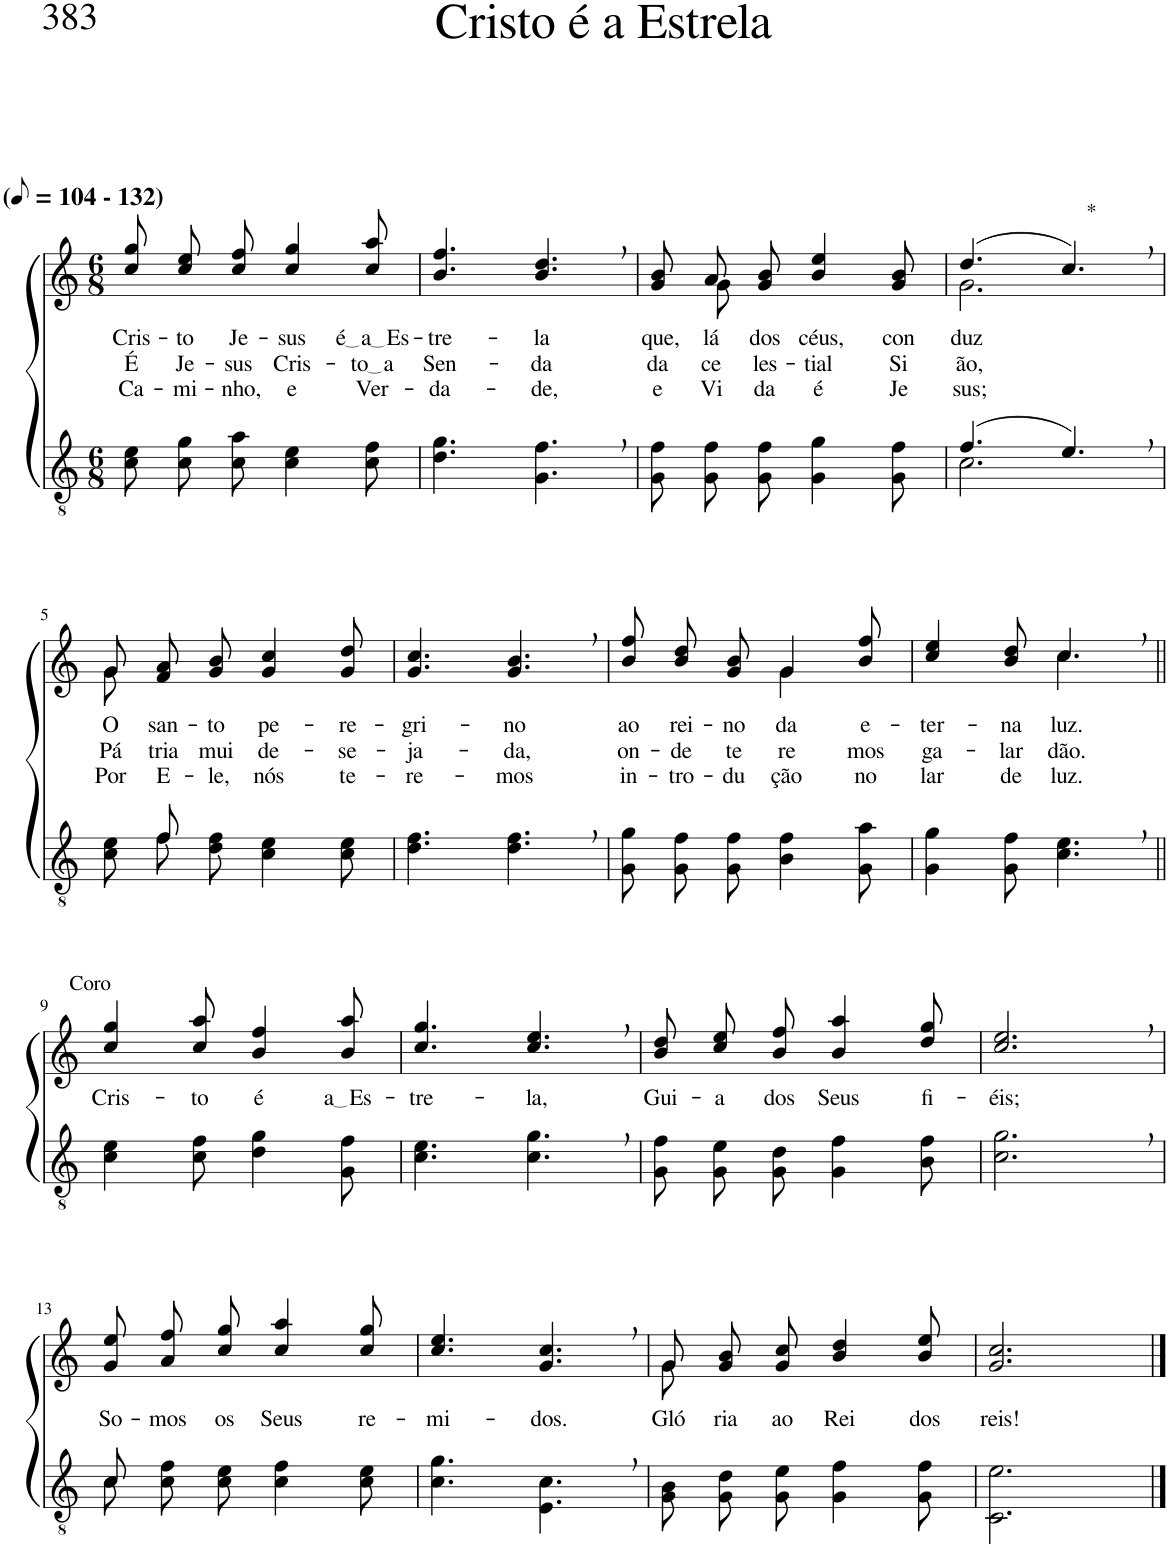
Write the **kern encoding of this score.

**kern	**kern	**text	**text	**text
*part2	*part1	*part1	*part1	*part1
*staff2	*staff1	*staff1	*staff1	*staff1
*I"Parte III e IV	*I"Parte I e II	*	*	*
*clefGv2	*clefG2	*	*	*
*Trd4c7	*Trd4c7	*	*	*
*k[]	*k[]	*	*	*
*M6/8	*M6/8	*	*	*
*MM52	*MM52	*	*	*
=1	=1	=1	=1	=1
!	!LO:TX:a:B:t=(	!	!	!
!	!LO:TX:a:B:t=- 132)	!	!	!
!	!	!LO:LY:b	!LO:LY:b	!LO:LY:b
8c\ 8e\L	8cc\ 8gg\L	Cris-	É	Ca-
!	!	!LO:LY:b	!LO:LY:b	!LO:LY:b
8c\ 8g\	8cc\ 8ee\	-to	Je-	-mi-
!	!	!LO:LY:b	!LO:LY:b	!LO:LY:b
8c\ 8a\J	8cc\ 8ff\J	Je-	-sus	-nho,
!	!	!LO:LY:b	!LO:LY:b	!LO:LY:b
4c\ 4e\	4cc/ 4gg/	-sus	Cris-	e
!	!	!LO:LY:b	!LO:LY:b	!LO:LY:b
8c\ 8f\	8cc/ 8aa/	é a Es	to a	Ver-
=2	=2	=2	=2	=2
!	!	!LO:LY:b	!LO:LY:b	!LO:LY:b
4.d\ 4.g\	4.b/ 4.ff/	-tre-	Sen-	-da-
!	!	!LO:LY:b	!LO:LY:b	!LO:LY:b
4.G\, 4.f\,	4.b/, 4.dd/,	-la	-da	-de,
=3	=3	=3	=3	=3
!	!	!LO:LY:b	!LO:LY:b	!LO:LY:b
*	*^	*	*	*
8G\ 8f\L	8g/ 8b/L	8ryy	que,	da	e
!	!	!	!LO:LY:b	!LO:LY:b	!LO:LY:b
8G\ 8f\	8a/	8g\	lá	ce-	Vi-
!	!	!	!LO:LY:b	!LO:LY:b	!LO:LY:b
8G\ 8f\J	8g/ 8b/J	2ryy	dos	-les-	-da
!	!	!	!LO:LY:b	!LO:LY:b	!LO:LY:b
4G\ 4g\	4b/ 4ee/	.	céus,	-tial	é
!	!	!	!LO:LY:b	!LO:LY:b	!LO:LY:b
8G\ 8f\	8g/ 8b/	.	con-	Si-	Je-
=4	=4	=4	=4	=4	=4
*^	*	*	*	*	*
!	!	!	!	!LO:LY:b	!LO:LY:b	!LO:LY:b
(4.f/	2.c\	(4.dd/	2.g\	-duz	-ão,	-sus;
!	!	!LO:TX:a:t=*	!	!	!	!
4.e,/)	.	4.cc,/)	.	.	.	.
!!LO:LB:g=z	!!
=5	=5	=5	=5	=5	=5	=5
!	!	!	!	!LO:LY:b	!LO:LY:b	!LO:LY:b
8ryy	8c\ 8e\L	8g/L	8g\	O	Pá-	Por
!	!	!	!	!LO:LY:b	!LO:LY:b	!LO:LY:b
8f/	8f\	8f/ 8a/	2ryy	san-	-tria	E-
!	!	!	!	!LO:LY:b	!LO:LY:b	!LO:LY:b
2ryy	8d\ 8f\J	8g/ 8b/J	.	-to	mui	-le,
!	!	!	!	!LO:LY:b	!LO:LY:b	!LO:LY:b
.	4c\ 4e\	4g/ 4cc/	.	pe-	de-	nós
!	!	!	!	!LO:LY:b	!LO:LY:b	!LO:LY:b
.	8c\ 8e\	8g/ 8dd/	8ryy	-re-	-se-	te-
=6	=6	=6	=6	=6	=6	=6
!	!	!	!	!LO:LY:b	!LO:LY:b	!LO:LY:b
*v	*v	*	*	*	*	*
*	*v	*v	*	*	*
4.d\ 4.f\	4.g/ 4.cc/	-gri-	-ja-	-re-
!	!	!LO:LY:b	!LO:LY:b	!LO:LY:b
4.d\, 4.f\,	4.g/, 4.b/,	-no	-da,	-mos
=7	=7	=7	=7	=7
!	!	!LO:LY:b	!LO:LY:b	!LO:LY:b
*	*^	*	*	*
8G\ 8g\L	8b\ 8ff\L	4.ryy	ao	on-	in-
!	!	!	!LO:LY:b	!LO:LY:b	!LO:LY:b
8G\ 8f\	8b\ 8dd\	.	rei-	-de	-tro-
!	!	!	!LO:LY:b	!LO:LY:b	!LO:LY:b
8G\ 8f\J	8g\ 8b\J	.	-no	te-	-du-
!	!	!	!LO:LY:b	!LO:LY:b	!LO:LY:b
4B\ 4f\	4g/	4g\	da	-re-	-ção
!	!	!	!LO:LY:b	!LO:LY:b	!LO:LY:b
8G\ 8a\	8b/ 8ff/	8ryy	e-	-mos	no
=8	=8	=8	=8	=8	=8
!	!	!	!LO:LY:b	!LO:LY:b	!LO:LY:b
4G\ 4g\	4cc/ 4ee/	4.ryy	-ter-	ga-	lar
!	!	!	!LO:LY:b	!LO:LY:b	!LO:LY:b
8G\ 8f\	8b/ 8dd/	.	-na	-lar-	de
!	!	!	!LO:LY:b	!LO:LY:b	!LO:LY:b
4.c\, 4.e\,	4.cc,/	4.cc\	luz.	-dão.	luz.
!!LO:LB:g=z
=9||	=9||	=9||	=9||	=9||	=9||
!	!LO:TX:a:t=Coro	!	!	!	!
!	!	!	!LO:LY:b	!	!
*	*v	*v	*	*	*
4c\ 4e\	4cc/ 4gg/	Cris-	.	.
!	!	!LO:LY:b	!	!
8c\ 8f\	8cc/ 8aa/	-to	.	.
!	!	!LO:LY:b	!	!
4d\ 4g\	4b/ 4ff/	é	.	.
!	!	!LO:LY:b	!	!
8G\ 8f\	8b/ 8aa/	a Es	.	.
=10	=10	=10	=10	=10
!	!	!LO:LY:b	!	!
4.c\ 4.e\	4.cc/ 4.gg/	-tre-	.	.
!	!	!LO:LY:b	!	!
4.c\, 4.g\,	4.cc/, 4.ee/,	-la,	.	.
=11	=11	=11	=11	=11
!	!	!LO:LY:b	!	!
8G\ 8f\L	8b\ 8dd\L	Gui-	.	.
!	!	!LO:LY:b	!	!
8G\ 8e\	8cc\ 8ee\	-a	.	.
!	!	!LO:LY:b	!	!
8G\ 8d\J	8b\ 8ff\J	dos	.	.
!	!	!LO:LY:b	!	!
4G\ 4f\	4b/ 4aa/	Seus	.	.
!	!	!LO:LY:b	!	!
8B\ 8f\	8dd/ 8gg/	fi-	.	.
=12	=12	=12	=12	=12
!	!	!LO:LY:b	!	!
2.c\, 2.g\,	2.cc/, 2.ee/,	-éis;	.	.
!!LO:LB:g=z
=13	=13	=13	=13	=13
*^	*	*	*	*
!	!	!	!LO:LY:b	!	!
8c\L	8c/	8g\ 8ee\L	So-	.	.
!	!	!	!LO:LY:b	!	!
8c\ 8f\	2ryy	8a\ 8ff\	-mos	.	.
!	!	!	!LO:LY:b	!	!
8c\ 8e\J	.	8cc\ 8gg\J	os	.	.
!	!	!	!LO:LY:b	!	!
4c\ 4f\	.	4cc/ 4aa/	Seus	.	.
!	!	!	!LO:LY:b	!	!
8c\ 8e\	8ryy	8cc/ 8gg/	re-	.	.
=14	=14	=14	=14	=14	=14
!	!	!	!LO:LY:b	!	!
*v	*v	*	*	*	*
4.c\ 4.g\	4.cc/ 4.ee/	-mi-	.	.
!	!	!LO:LY:b	!	!
4.E\, 4.c\,	4.g/, 4.cc/,	-dos.	.	.
=15	=15	=15	=15	=15
*	*^	*	*	*
!	!	!	!LO:LY:b	!	!
8G\ 8B\L	8g/L	8g\	Gló-	.	.
!	!	!	!LO:LY:b	!	!
8G\ 8d\	8g/ 8b/	2ryy	-ria	.	.
!	!	!	!LO:LY:b	!	!
8G\ 8e\J	8g/ 8cc/J	.	ao	.	.
!	!	!	!LO:LY:b	!	!
4G\ 4f\	4b/ 4dd/	.	Rei	.	.
!	!	!	!LO:LY:b	!	!
8G\ 8f\	8b/ 8ee/	8ryy	dos	.	.
=16	=16	=16	=16	=16	=16
!	!	!	!LO:LY:b	!	!
*	*v	*v	*	*	*
2.C\ 2.e\	2.g/ 2.cc/	reis!	.	.
==	==	==	==	==
*-	*-	*-	*-	*-
